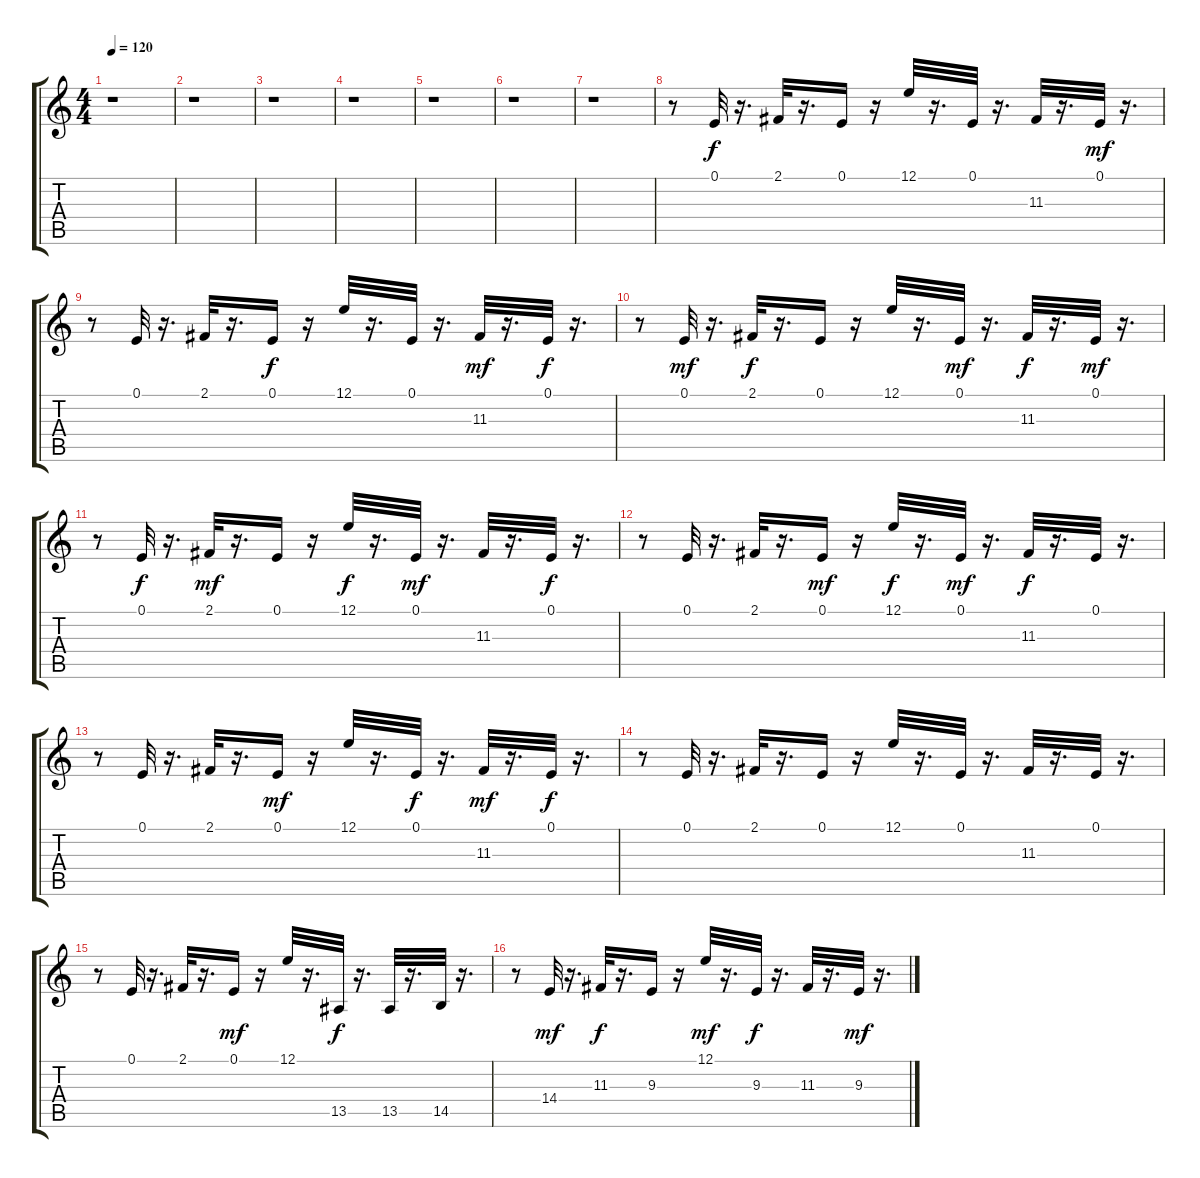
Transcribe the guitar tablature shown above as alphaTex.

\track "" {instrument lead2sawtooth}
\staff {score tabs}
\tuning (E4 B3 G3 D3 A2 E2) {hide}
\ts (4 4)
\tempo 120
\clef g2
\ks c
r.1{dy mf} |
r.1 |
r.1 |
r.1 |
r.1 |
r.1 |
r.1 |
r.8 0.1.32{dy f} r.16{d} 2.1.32 r.16{d} 0.1.16 r.16 12.1.32 r.16{d} 0.1.32 r.16{d} 11.3.32 r.16{d} 0.1.32{dy mf} r.16{d} |
r.8 0.1.32 r.16{d} 2.1.32 r.16{d} 0.1.16{dy f} r.16 12.1.32 r.16{d} 0.1.32 r.16{d} 11.3.32{dy mf} r.16{d} 0.1.32{dy f} r.16{d} |
r.8 0.1.32{dy mf} r.16{d} 2.1.32{dy f} r.16{d} 0.1.16 r.16 12.1.32 r.16{d} 0.1.32{dy mf} r.16{d} 11.3.32{dy f} r.16{d} 0.1.32{dy mf} r.16{d} |
r.8 0.1.32{dy f} r.16{d} 2.1.32{dy mf} r.16{d} 0.1.16 r.16 12.1.32{dy f} r.16{d} 0.1.32{dy mf} r.16{d} 11.3.32 r.16{d} 0.1.32{dy f} r.16{d} |
r.8 0.1.32 r.16{d} 2.1.32 r.16{d} 0.1.16{dy mf} r.16 12.1.32{dy f} r.16{d} 0.1.32{dy mf} r.16{d} 11.3.32{dy f} r.16{d} 0.1.32 r.16{d} |
r.8 0.1.32 r.16{d} 2.1.32 r.16{d} 0.1.16{dy mf} r.16 12.1.32 r.16{d} 0.1.32{dy f} r.16{d} 11.3.32{dy mf} r.16{d} 0.1.32{dy f} r.16{d} |
r.8 0.1.32 r.16{d} 2.1.32 r.16{d} 0.1.16 r.16 12.1.32 r.16{d} 0.1.32 r.16{d} 11.3.32 r.16{d} 0.1.32 r.16{d} |
r.8 0.1.32 r.16{d} 2.1.32 r.16{d} 0.1.16{dy mf} r.16 12.1.32 r.16{d} 13.5.32{dy f} r.16{d} 13.5.32 r.16{d} 14.5.32 r.16{d} |
r.8 14.4.32{dy mf} r.16{d} 11.3.32{dy f} r.16{d} 9.3.16 r.16 12.1.32{dy mf} r.16{d} 9.3.32{dy f} r.16{d} 11.3.32 r.16{d} 9.3.32{dy mf} r.16{d}
